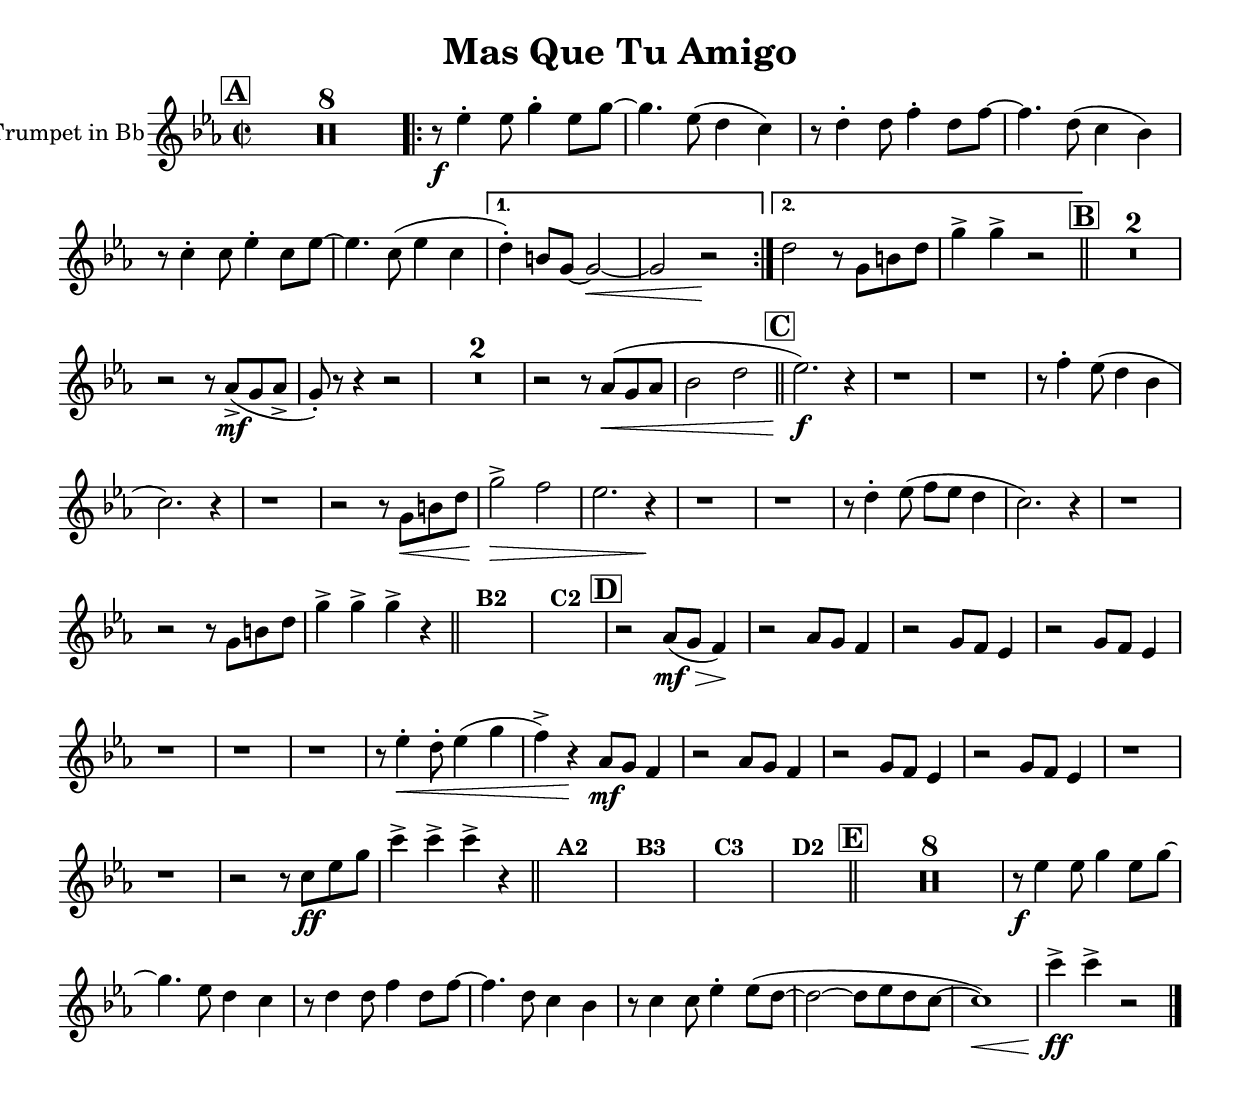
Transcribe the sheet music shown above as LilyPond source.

\version "2.18.2"

\header {
  title = "Mas Que Tu Amigo"
}

global = {
  \set Score.markFormatter = #format-mark-box-letters
  \key c \minor
  \time 2/2  
}

trumpetBb = \relative c'' {
  \global
  \compressFullBarRests
  \transposition bes

  \mark \default
  R1*8 |
  \repeat volta 2
  {
    r8\f ees4-. ees8 g4-. ees8 g~ | g4. ees8( d4 c) |
    r8 d4-. d8 f4-. d8 f~ | f4. d8( c4 bes) |
    r8 c4-. c8 ees4-. c8 ees~ | ees4. c8( ees4 c |
  }
  \alternative {
    {d4)-. b8 g~ g2~\< | g2 r2\! |}
    {d'2 r8 g, b d | g4-> g4-> r2}
  }
  \bar "||"
  \mark \default
  R1*2 | r2 r8 aes,(\mf-> g aes-> | g8)-. r8 r4 r2 | R1*2 | r2 r8 aes\<( g aes | bes2 d | \bar "||"
  \mark \default
  ees2.\!)\f r4 | r1 | r1 | r8 f4-. ees8( d4 bes | c2.) r4 | r1 | r2 r8 g\< b d | g2\!\>-> f |
  ees2. r4\! | r1 | r1 | r8 d4-. ees8( f8 ees d4   | c2.) r4 | r1 | r2 r8 g b d | g4-> g4-> g4-> r | \bar "||"
  s1^\markup {\bold {B2}} |
  s1^\markup {\bold {C2}} |
  \mark \default
  r2 aes,8(\>\mf g f4)\! | r2 aes8 g f4 |
  r2 g8 f ees4 | r2 g8 f ees4 |
  r1 | r1 |
  r1 | r8 ees'4-.\< d8-. ees4( g |
  f4)-> r\! aes,8\mf g f4 | r2 aes8 g f4 |
  r2 g8 f ees4 | r2 g8 f ees4 |
  r1 | r1 |    
  r2 r8 c'8\ff ees g | c4-> c-> c-> r
  \bar "||"
  s1^\markup {\bold {A2}} |
  s1^\markup {\bold {B3}} |
  s1^\markup {\bold {C3}} |
  s1^\markup {\bold {D2}} |
  \bar "||"
  \mark \default
  R1*8 |
  r8\f ees,4 ees8 g4 ees8 g~ | g4. ees8 d4 c |
  r8 d4 d8 f4 d8 f~ | f4. d8 c4 bes |
  r8 c4 c8 ees4-. ees8( d~ | d2~ d8 ees d c~ | c1)\< | c'4->\!\ff c-> r2
  \bar "|."
}

\score {
  \new Staff \with {
    instrumentName = "Trumpet in Bb"
    midiInstrument = "trumpet"
  }
  \transpose a a { \trumpetBb }
}

\layout {
  \context {
    \Score
    \remove "Bar_number_engraver"
   }
}
